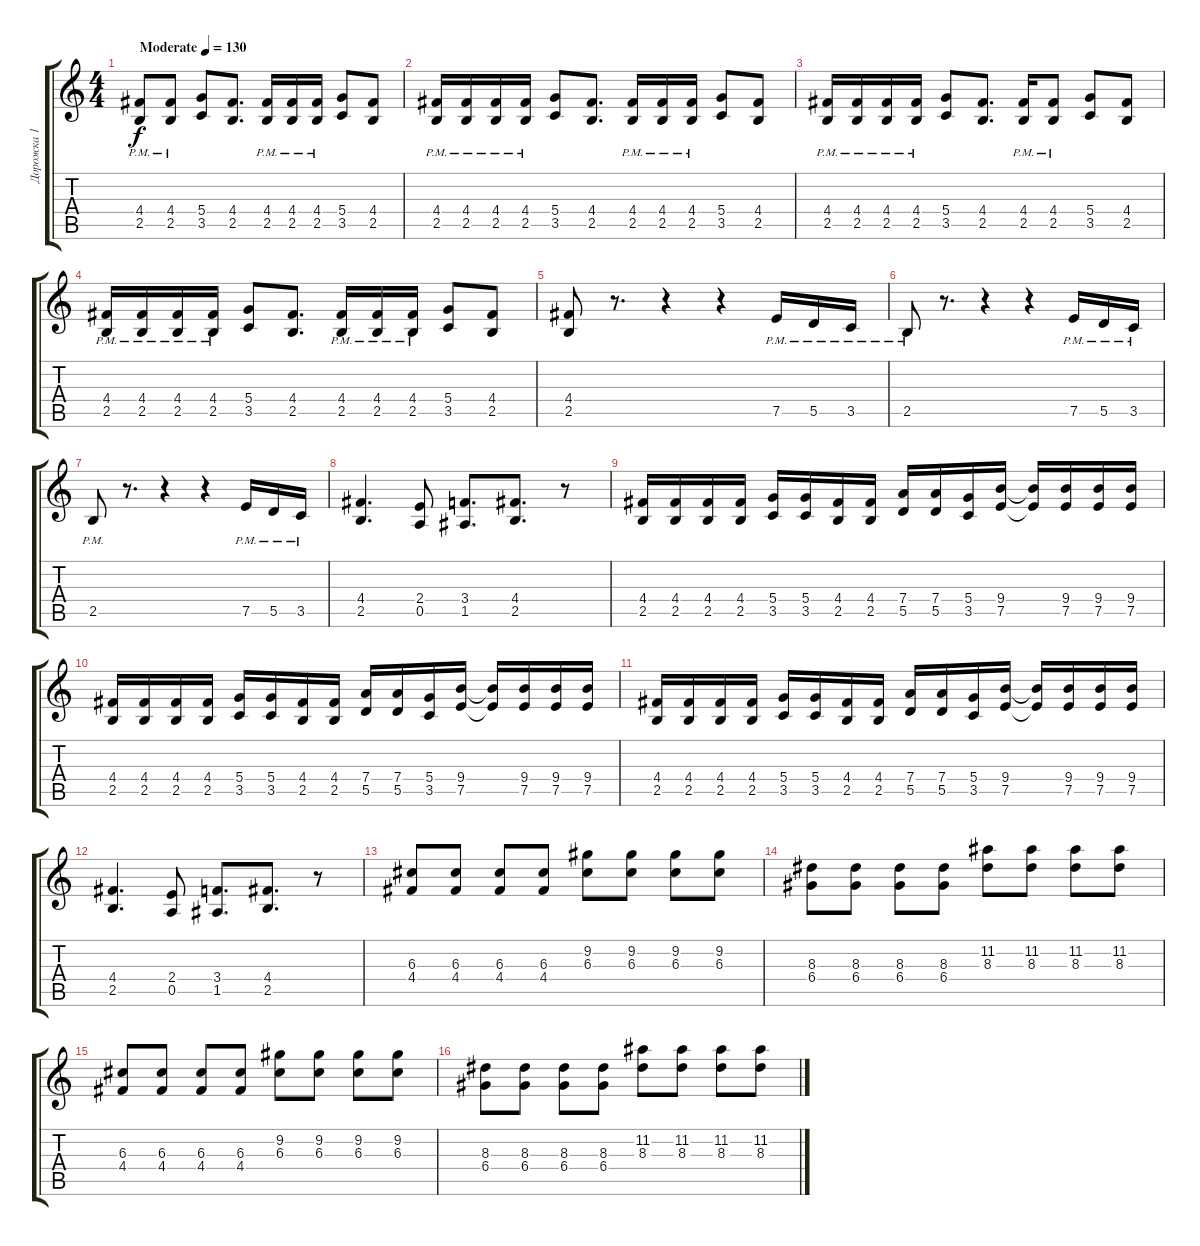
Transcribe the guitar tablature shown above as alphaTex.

\track ("Дорожка 1" "Дорожка 1") {instrument distortionguitar}
\staff {score tabs}
\tuning (E4 B3 G3 D3 A2 E2) {hide}
\ts (4 4)
\tempo (130 "Moderate")
\clef g2
\ks c
(4.4{pm} 2.5{pm}).8{dy f instrument distortionguitar} (4.4{pm} 2.5{pm}).8 (5.4 3.5).8 (4.4 2.5).8{d} (4.4{pm} 2.5{pm}).16 (4.4{pm} 2.5{pm}).16 (4.4{pm} 2.5{pm}).16 (5.4 3.5).8 (4.4 2.5).8 |
(4.4{pm} 2.5{pm}).16 (4.4{pm} 2.5{pm}).16 (4.4{pm} 2.5{pm}).16 (4.4{pm} 2.5{pm}).16 (5.4 3.5).8 (4.4 2.5).8{d} (4.4{pm} 2.5{pm}).16 (4.4{pm} 2.5{pm}).16 (4.4{pm} 2.5{pm}).16 (5.4 3.5).8 (4.4 2.5).8 |
(4.4{pm} 2.5{pm}).16 (4.4{pm} 2.5{pm}).16 (4.4{pm} 2.5{pm}).16 (4.4{pm} 2.5{pm}).16 (5.4 3.5).8 (4.4 2.5).8{d} (4.4{pm} 2.5{pm}).16 (4.4{pm} 2.5{pm}).8 (5.4 3.5).8 (4.4 2.5).8 |
(4.4{pm} 2.5{pm}).16 (4.4{pm} 2.5{pm}).16 (4.4{pm} 2.5{pm}).16 (4.4{pm} 2.5{pm}).16 (5.4 3.5).8 (4.4 2.5).8{d} (4.4{pm} 2.5{pm}).16 (4.4{pm} 2.5{pm}).16 (4.4{pm} 2.5{pm}).16 (5.4 3.5).8 (4.4 2.5).8 |
(4.4 2.5).8 r.8{d} r.4 r.4 7.5{pm}.16 5.5{pm}.16 3.5{pm}.16 |
2.5{pm}.8 r.8{d} r.4 r.4 7.5{pm}.16 5.5{pm}.16 3.5{pm}.16 |
2.5{pm}.8 r.8{d} r.4 r.4 7.5{pm}.16 5.5{pm}.16 3.5{pm}.16 |
(4.4 2.5).4{d} (2.4 0.5).8 (3.4 1.5).8{d} (4.4 2.5).8{d} r.8 |
(4.4 2.5).16 (4.4 2.5).16 (4.4 2.5).16 (4.4 2.5).16 (5.4 3.5).16 (5.4 3.5).16 (4.4 2.5).16 (4.4 2.5).16 (7.4 5.5).16 (7.4 5.5).16 (5.4 3.5).16 (9.4 7.5).16 (9.4{t} 7.5{t}).16 (9.4 7.5).16 (9.4 7.5).16 (9.4 7.5).16 |
(4.4 2.5).16 (4.4 2.5).16 (4.4 2.5).16 (4.4 2.5).16 (5.4 3.5).16 (5.4 3.5).16 (4.4 2.5).16 (4.4 2.5).16 (7.4 5.5).16 (7.4 5.5).16 (5.4 3.5).16 (9.4 7.5).16 (9.4{t} 7.5{t}).16 (9.4 7.5).16 (9.4 7.5).16 (9.4 7.5).16 |
(4.4 2.5).16 (4.4 2.5).16 (4.4 2.5).16 (4.4 2.5).16 (5.4 3.5).16 (5.4 3.5).16 (4.4 2.5).16 (4.4 2.5).16 (7.4 5.5).16 (7.4 5.5).16 (5.4 3.5).16 (9.4 7.5).16 (9.4{t} 7.5{t}).16 (9.4 7.5).16 (9.4 7.5).16 (9.4 7.5).16 |
(4.4 2.5).4{d} (2.4 0.5).8 (3.4 1.5).8{d} (4.4 2.5).8{d} r.8 |
(6.3 4.4).8 (6.3 4.4).8 (6.3 4.4).8 (6.3 4.4).8 (9.2 6.3).8 (9.2 6.3).8 (9.2 6.3).8 (9.2 6.3).8 |
(8.3 6.4).8 (8.3 6.4).8 (8.3 6.4).8 (8.3 6.4).8 (11.2 8.3).8 (11.2 8.3).8 (11.2 8.3).8 (11.2 8.3).8 |
(6.3 4.4).8 (6.3 4.4).8 (6.3 4.4).8 (6.3 4.4).8 (9.2 6.3).8 (9.2 6.3).8 (9.2 6.3).8 (9.2 6.3).8 |
(8.3 6.4).8 (8.3 6.4).8 (8.3 6.4).8 (8.3 6.4).8 (11.2 8.3).8 (11.2 8.3).8 (11.2 8.3).8 (11.2 8.3).8
